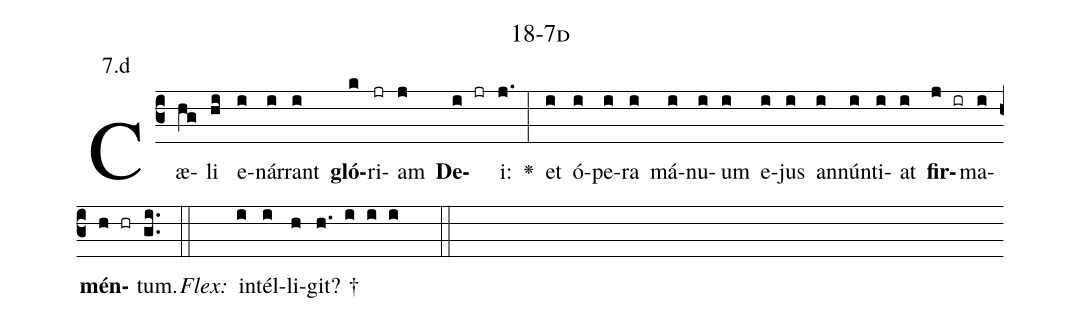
name: 18-7d;
annotation: 7.d;
%%
(c3)Cæ(hg)li(hi) e(i)nár(i)rant(i) <b>gló</b>(k)ri(jr)am(j) <b>De</b>(i jr)i:(j.) <v>\greheightstar</v>(:) et(i) ó(i)pe(i)ra(i) má(i)nu(i)um(i) e(i)jus(i) an(i)nún(i)ti(i)at(i) <b>fir</b>(j ir)ma(i)<b>mén</b>(h hr)tum.(gi..) (::)
<i>Flex:</i>()  in(i)tél(i)li(h)git? †(h. i i i  ::)

%E(i) u(i) o(j) u(i) a(h) e.(gi..) (::)
